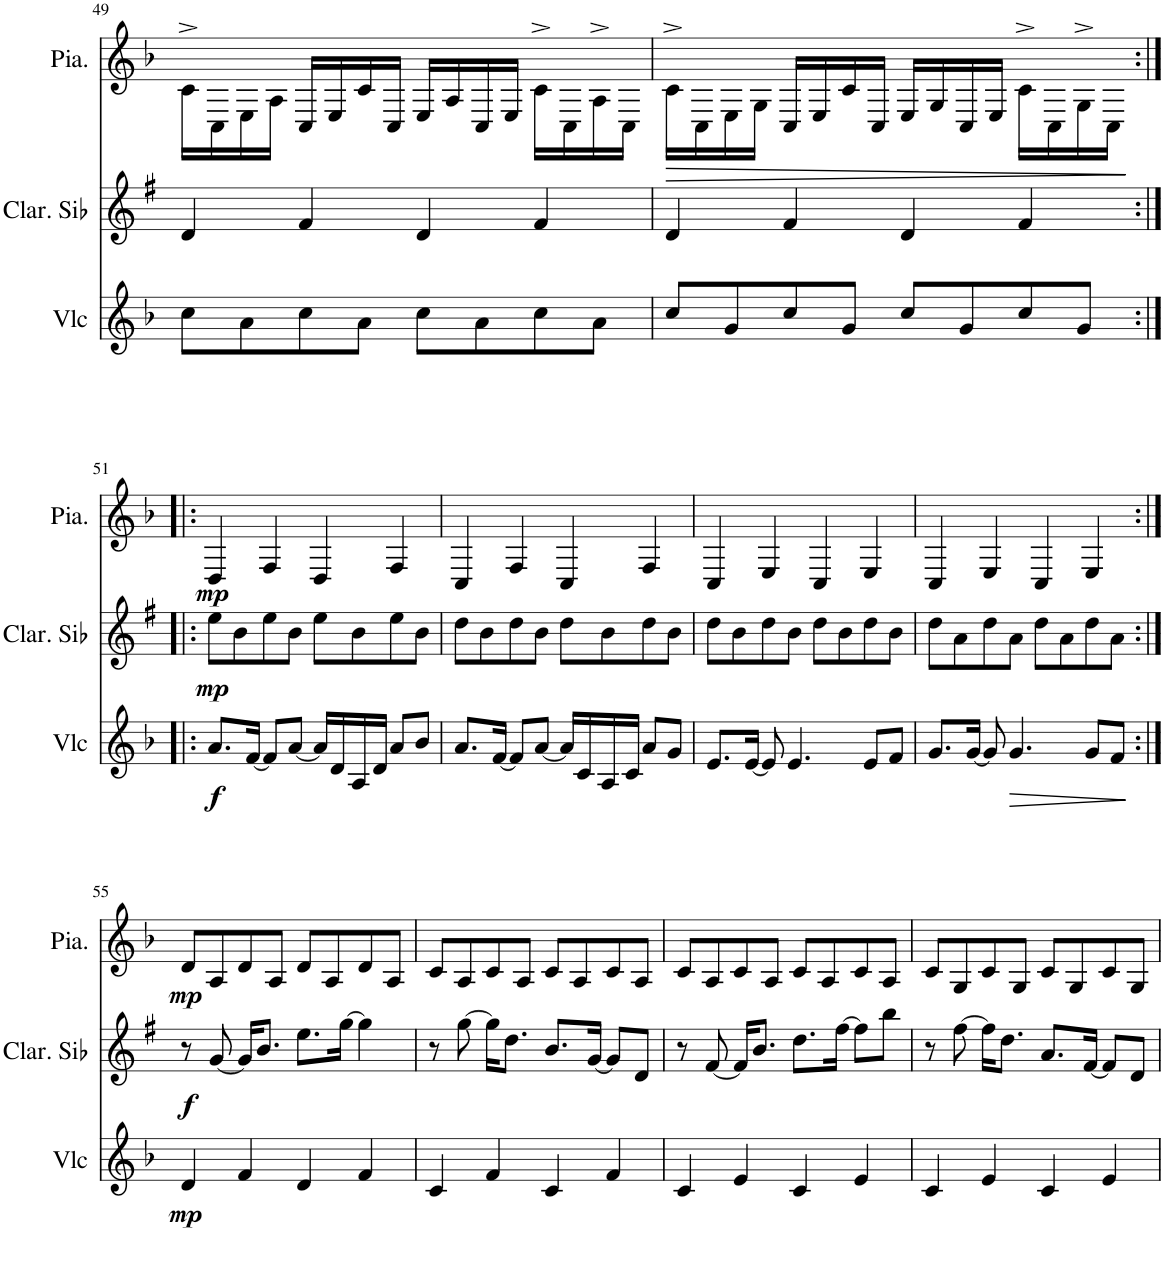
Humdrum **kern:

**kern	**dynam	**kern	**dynam	**kern	**dynam
*part3	*part3	*part2	*part2	*part1	*part1
*staff3	*staff3	*staff2	*staff2	*staff1	*staff1
*I"Violoncelle	*	*I"Clarinette en Sib	*	*I"Piano	*
*I'Vlc	*	*I'Clar. Sib	*	*I'Pia.	*
!!LO:PB:g=z
*clefG2	*	*clefG2	*	*clefG2	*
*	*	*Trd1c2	*	*	*
*k[b-]	*	*k[f#]	*	*k[b-]	*
*M4/4	*	*M4/4	*	*M4/4	*
=49	=49	=49	=49	=49	=49
8cc\L	.	4d/	.	16c^\LL	.
.	.	.	.	16C\	.
8a\	.	.	.	16E\	.
.	.	.	.	16A\JJ	.
8cc\	.	4f#/	.	16C/LL	.
.	.	.	.	16E/	.
8a\J	.	.	.	16c/	.
.	.	.	.	16C/JJ	.
8cc\L	.	4d/	.	16E/LL	.
.	.	.	.	16A/	.
8a\	.	.	.	16C/	.
.	.	.	.	16E/JJ	.
8cc\	.	4f#/	.	16c^\LL	.
.	.	.	.	16C\	.
8a\J	.	.	.	16A^\	.
.	.	.	.	16C\JJ	.
=50	=50	=50	=50	=50	=50
!	!	!	!	!	!LO:HP:b
8cc/L	.	4d/	.	16c^\LL	>
.	.	.	.	16C\	.
8g/	.	.	.	16E\	.
.	.	.	.	16G\JJ	.
8cc/	.	4f#/	.	16C/LL	.
.	.	.	.	16E/	.
8g/J	.	.	.	16c/	.
.	.	.	.	16C/JJ	.
8cc/L	.	4d/	.	16E/LL	.
.	.	.	.	16G/	.
8g/	.	.	.	16C/	.
.	.	.	.	16E/JJ	.
8cc/	.	4f#/	.	16c^\LL	.
.	.	.	.	16C\	.
8g/J	.	.	.	16G^\	.
.	.	.	.	16C\JJ	.
.	.	.	.	.	]
!!LO:LB:g=z
=51:|!|:	=51:|!|:	=51:|!|:	=51:|!|:	=51:|!|:	=51:|!|:
!	!LO:DY:b	!	!LO:DY:b	!	!LO:DY:b
8.a/L	f	8ee\L	mp	4D/	mp
.	.	8b\	.	.	.
[16f/Jk	.	.	.	.	.
8f/L]	.	8ee\	.	4F/	.
[8a/J	.	8b\J	.	.	.
16a/LL]	.	8ee\L	.	4D/	.
16d/	.	.	.	.	.
16A/	.	8b\	.	.	.
16d/JJ	.	.	.	.	.
8a/L	.	8ee\	.	4F/	.
8b-/J	.	8b\J	.	.	.
=52	=52	=52	=52	=52	=52
8.a/L	.	8dd\L	.	4C/	.
.	.	8b\	.	.	.
[16f/Jk	.	.	.	.	.
8f/L]	.	8dd\	.	4F/	.
[8a/J	.	8b\J	.	.	.
16a/LL]	.	8dd\L	.	4C/	.
16c/	.	.	.	.	.
16A/	.	8b\	.	.	.
16c/JJ	.	.	.	.	.
8a/L	.	8dd\	.	4F/	.
8g/J	.	8b\J	.	.	.
=53	=53	=53	=53	=53	=53
8.e/L	.	8dd\L	.	4C/	.
.	.	8b\	.	.	.
[16e/Jk	.	.	.	.	.
8e/]	.	8dd\	.	4E/	.
4.e/	.	8b\J	.	.	.
.	.	8dd\L	.	4C/	.
.	.	8b\	.	.	.
8e/L	.	8dd\	.	4E/	.
8f/J	.	8b\J	.	.	.
=54	=54	=54	=54	=54	=54
8.g/L	.	8dd\L	.	4C/	.
.	.	8a\	.	.	.
[16g/Jk	.	.	.	.	.
8g/]	.	8dd\	.	4E/	.
!	!LO:HP:b	!	!	!	!
4.g/	>	8a\J	.	.	.
.	.	8dd\L	.	4C/	.
.	.	8a\	.	.	.
8g/L	.	8dd\	.	4E/	.
8f/J	.	8a\J	.	.	.
.	]	.	.	.	.
!!LO:LB:g=z
=55:|!	=55:|!	=55:|!	=55:|!	=55:|!	=55:|!
!	!LO:DY:b	!	!LO:DY:b	!	!LO:DY:b
4d/	mp	8r	f	8d/L	mp
.	.	[8g/	.	8A/	.
4f/	.	16g/KL]	.	8d/	.
.	.	8.b/J	.	.	.
.	.	.	.	8A/J	.
4d/	.	8.ee\L	.	8d/L	.
.	.	.	.	8A/	.
.	.	[16gg\Jk	.	.	.
4f/	.	4gg\]	.	8d/	.
.	.	.	.	8A/J	.
=56	=56	=56	=56	=56	=56
4c/	.	8r	.	8c/L	.
.	.	[8gg\	.	8A/	.
4f/	.	16gg\KL]	.	8c/	.
.	.	8.dd\J	.	.	.
.	.	.	.	8A/J	.
4c/	.	8.b/L	.	8c/L	.
.	.	.	.	8A/	.
.	.	[16g/Jk	.	.	.
4f/	.	8g/L]	.	8c/	.
.	.	8d/J	.	8A/J	.
=57	=57	=57	=57	=57	=57
4c/	.	8r	.	8c/L	.
.	.	[8f#/	.	8A/	.
4e/	.	16f#/KL]	.	8c/	.
.	.	8.b/J	.	.	.
.	.	.	.	8A/J	.
4c/	.	8.dd\L	.	8c/L	.
.	.	.	.	8A/	.
.	.	[16ff#\Jk	.	.	.
4e/	.	8ff#\L]	.	8c/	.
.	.	8bb\J	.	8A/J	.
=58	=58	=58	=58	=58	=58
4c/	.	8r	.	8c/L	.
.	.	[8ff#\	.	8G/	.
4e/	.	16ff#\KL]	.	8c/	.
.	.	8.dd\J	.	.	.
.	.	.	.	8G/J	.
4c/	.	8.a/L	.	8c/L	.
.	.	.	.	8G/	.
.	.	[16f#/Jk	.	.	.
4e/	.	8f#/L]	.	8c/	.
.	.	8d/J	.	8G/J	.
=	=	=	=	=	=
*-	*-	*-	*-	*-	*-
